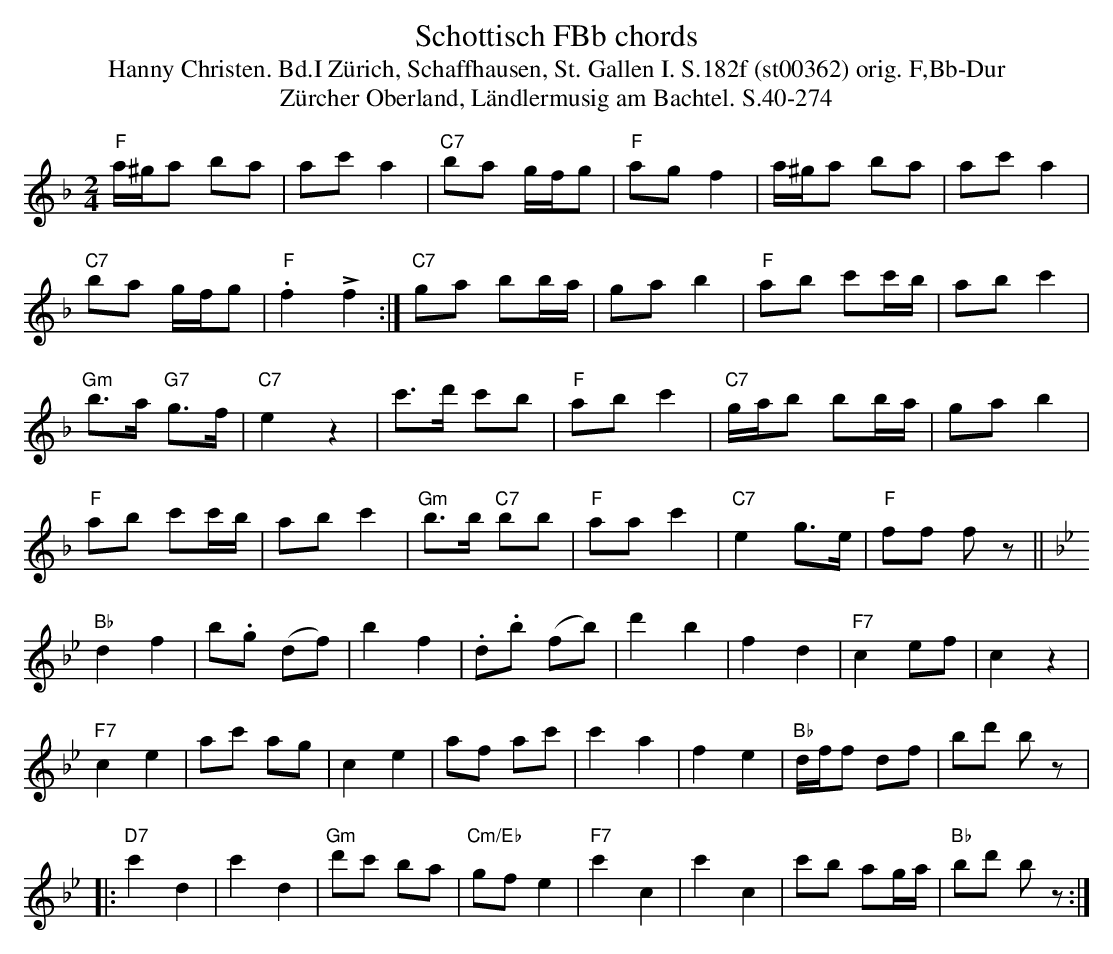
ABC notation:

X:1
T: Schottisch FBb chords
T:Hanny Christen. Bd.I Zürich, Schaffhausen, St. Gallen I. S.182f (st00362) orig. F,Bb-Dur
T: Z\"urcher Oberland, L\"andlermusig am Bachtel. S.40-274
M:2/4
L:1/8
K:F %%MIDI gchordon
"F"a/^g/a ba | ac'a2 | "C7"ba g/f/g | "F"agf2 | a/^g/a ba | ac'a2 |
"C7"ba g/f/g | "F".f2+>+f2 :| "C7"ga bb/a/ | gab2 | "F"ab c'c'/b/ | abc'2 |
"Gm"b>a "G7"g>f | "C7"e2z2 | c'>d' c'b | "F"abc'2 | "C7"g/a/b bb/a/ | gab2 |
"F"ab c'c'/b/ | abc'2 | "Gm"b>b "C7"bb | "F"aac'2 | "C7"e2 g>e | "F"ff fz || [K:Bb]
"Bb"d2f2 | b.g (df) | b2f2 | .d.b (fb) | d'2b2 | f2d2 | "F7"c2 ef | c2z2 |
"F7"c2e2 | ac' ag | c2e2 | af ac' | c'2a2 | f2e2 | "Bb"d/f/f df | bd' bz |:
"D7"c'2d2 | c'2d2 | "Gm"d'c' ba | "Cm/Eb"gfe2 | "F7"c'2c2 | c'2c2 | c'b ag/a/ | "Bb"bd' bz :|
